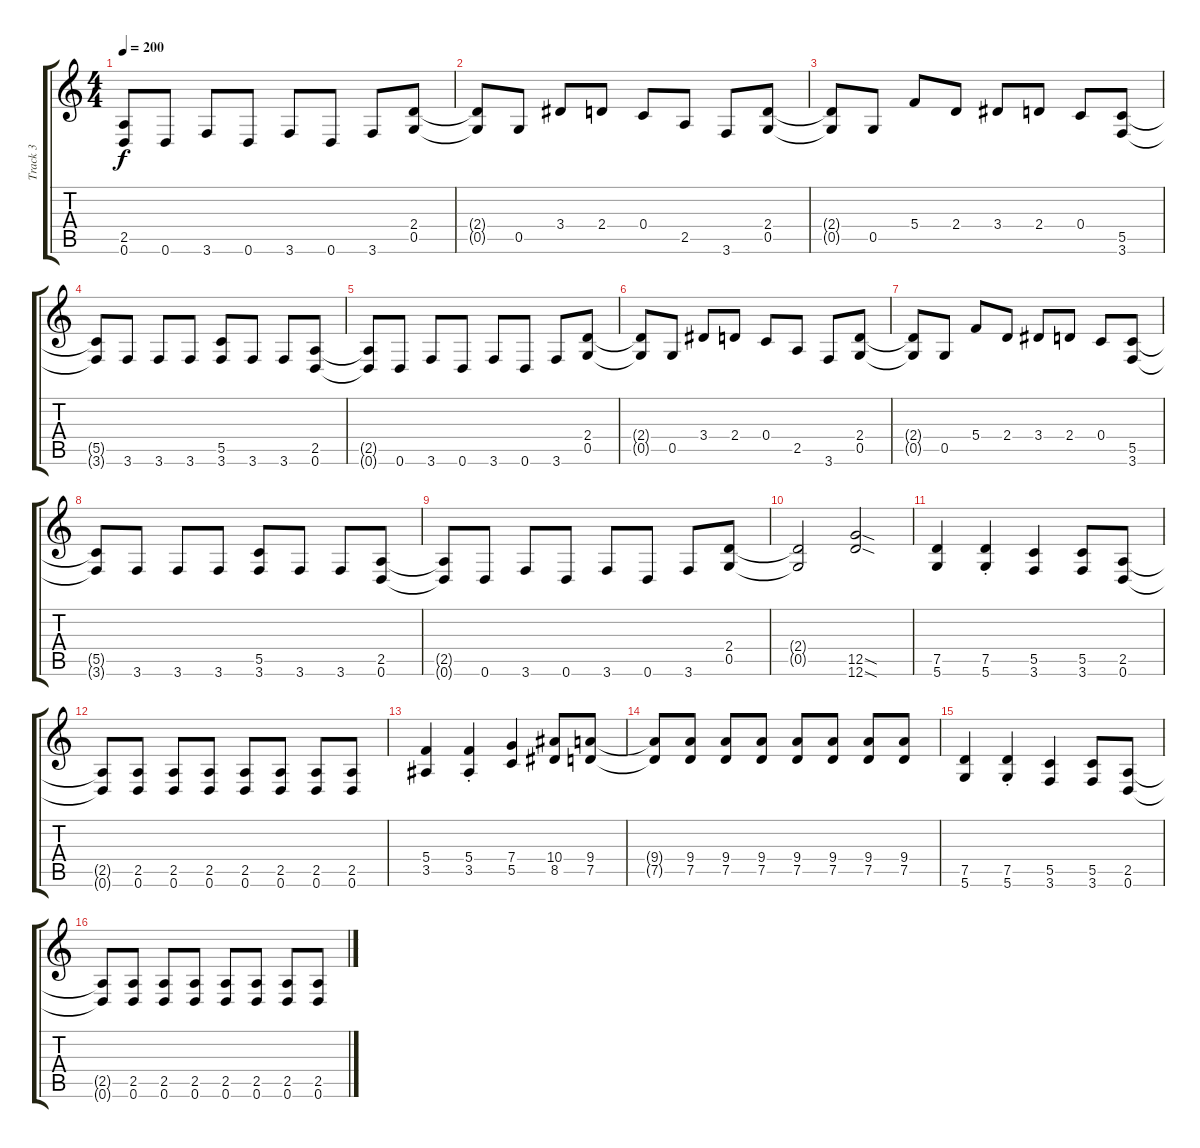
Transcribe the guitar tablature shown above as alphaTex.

\track ("Track 3" "Track 3") {instrument distortionguitar}
\staff {score tabs}
\tuning (D4 A3 F3 C3 G2 D2) {hide}
\ts (4 4)
\tempo 200
\clef g2
\ks c
(2.5{t} 0.6{t}).8{dy f} 0.6.8 3.6.8 0.6.8 3.6.8 0.6.8 3.6.8 (2.4 0.5).8 |
(2.4{t} 0.5{t}).8 0.5.8 3.4.8 2.4.8 0.4.8 2.5.8 3.6.8 (2.4 0.5).8 |
(2.4{t} 0.5{t}).8 0.5.8 5.4.8 2.4.8 3.4.8 2.4.8 0.4.8 (5.5 3.6).8 |
(5.5{t} 3.6{t}).8 3.6.8 3.6.8 3.6.8 (5.5 3.6).8 3.6.8 3.6.8 (2.5 0.6).8 |
(2.5{t} 0.6{t}).8 0.6.8 3.6.8 0.6.8 3.6.8 0.6.8 3.6.8 (2.4 0.5).8 |
(2.4{t} 0.5{t}).8 0.5.8 3.4.8 2.4.8 0.4.8 2.5.8 3.6.8 (2.4 0.5).8 |
(2.4{t} 0.5{t}).8 0.5.8 5.4.8 2.4.8 3.4.8 2.4.8 0.4.8 (5.5 3.6).8 |
(5.5{t} 3.6{t}).8 3.6.8 3.6.8 3.6.8 (5.5 3.6).8 3.6.8 3.6.8 (2.5 0.6).8 |
(2.5{t} 0.6{t}).8 0.6.8 3.6.8 0.6.8 3.6.8 0.6.8 3.6.8 (2.4 0.5).8 |
(2.4{t} 0.5{t}).2 (12.5{sod} 12.6{sod}).2 |
(7.5 5.6).4 (7.5{st} 5.6{st}).4 (5.5 3.6).4 (5.5 3.6).8 (2.5 0.6).8 |
(2.5{t} 0.6{t}).8 (2.5 0.6).8 (2.5 0.6).8 (2.5 0.6).8 (2.5 0.6).8 (2.5 0.6).8 (2.5 0.6).8 (2.5 0.6).8 |
(5.4 3.5).4 (5.4{st} 3.5{st}).4 (7.4 5.5).4 (10.4 8.5).8 (9.4 7.5).8 |
(9.4{t} 7.5{t}).8 (9.4 7.5).8 (9.4 7.5).8 (9.4 7.5).8 (9.4 7.5).8 (9.4 7.5).8 (9.4 7.5).8 (9.4 7.5).8 |
(7.5 5.6).4 (7.5{st} 5.6{st}).4 (5.5 3.6).4 (5.5 3.6).8 (2.5 0.6).8 |
(2.5{t} 0.6{t}).8 (2.5 0.6).8 (2.5 0.6).8 (2.5 0.6).8 (2.5 0.6).8 (2.5 0.6).8 (2.5 0.6).8 (2.5 0.6).8
